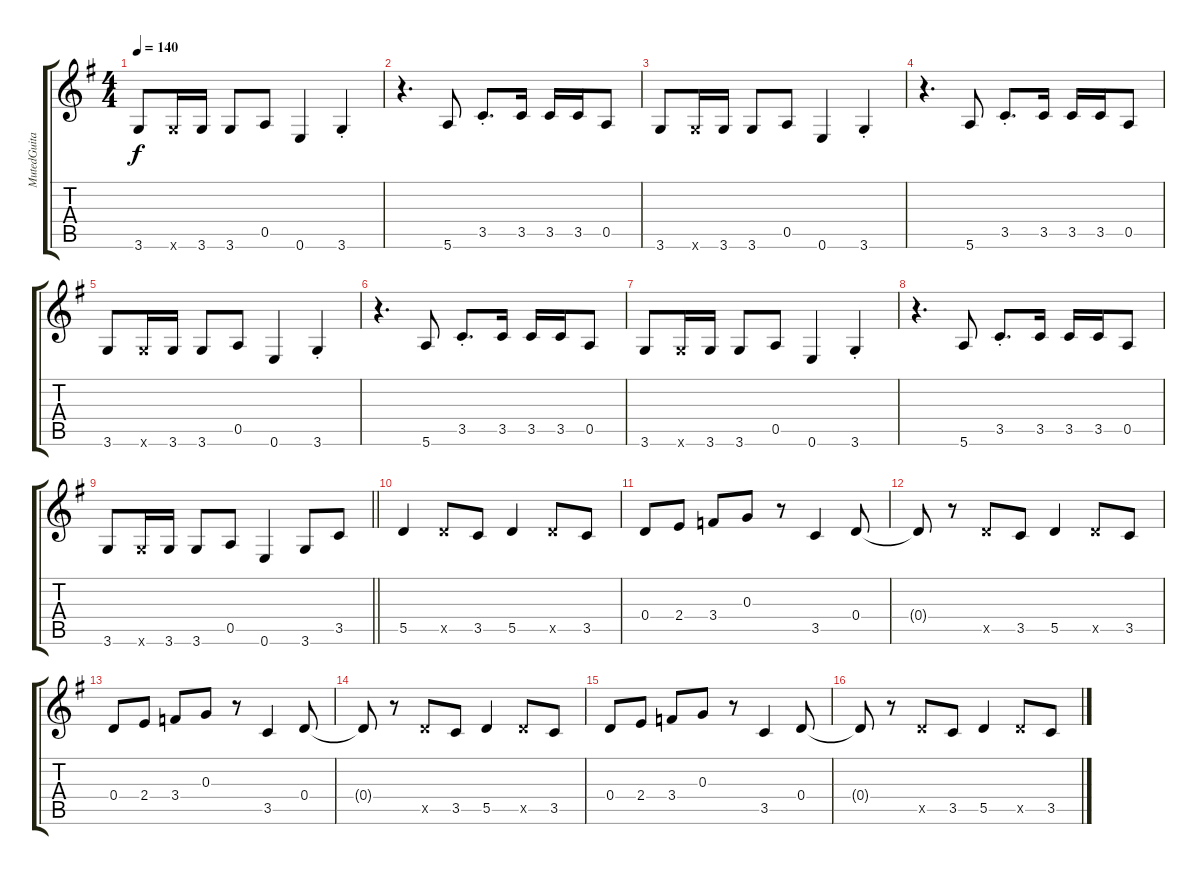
\track ("MutedGuitar" "MutedGuita") {instrument electricguitarmuted}
\staff {score tabs}
\tuning (E4 B3 G3 D3 A2 E2) {hide}
\ts (4 4)
\tempo 140
\clef g2
\ks eminor
3.6.8{dy f} 3.6{x}.16 3.6.16 3.6.8 0.5.8 0.6.4 3.6{st}.4 |
r.4{d} 5.6.8 3.5{st}.8{d} 3.5.16 3.5.16 3.5.16 0.5.8 |
3.6.8 3.6{x}.16 3.6.16 3.6.8 0.5.8 0.6.4 3.6{st}.4 |
r.4{d} 5.6.8 3.5{st}.8{d} 3.5.16 3.5.16 3.5.16 0.5.8 |
3.6.8 3.6{x}.16 3.6.16 3.6.8 0.5.8 0.6.4 3.6{st}.4 |
r.4{d} 5.6.8 3.5{st}.8{d} 3.5.16 3.5.16 3.5.16 0.5.8 |
3.6.8 3.6{x}.16 3.6.16 3.6.8 0.5.8 0.6.4 3.6{st}.4 |
r.4{d} 5.6.8 3.5{st}.8{d} 3.5.16 3.5.16 3.5.16 0.5.8 |
\barLineRight lightlight
3.6.8 3.6{x}.16 3.6.16 3.6.8 0.5.8 0.6.4 3.6.8 3.5.8 |
\section ("" "")
5.5.4 5.5{x}.8 3.5.8 5.5.4 5.5{x}.8 3.5.8 |
0.4.8 2.4.8 3.4.8 0.3.8 r.8 3.5.4 0.4.8 |
0.4{t}.8 r.8 5.5{x}.8 3.5.8 5.5.4 5.5{x}.8 3.5.8 |
0.4.8 2.4.8 3.4.8 0.3.8 r.8 3.5.4 0.4.8 |
0.4{t}.8 r.8 5.5{x}.8 3.5.8 5.5.4 5.5{x}.8 3.5.8 |
0.4.8 2.4.8 3.4.8 0.3.8 r.8 3.5.4 0.4.8 |
0.4{t}.8 r.8 5.5{x}.8 3.5.8 5.5.4 5.5{x}.8 3.5.8
